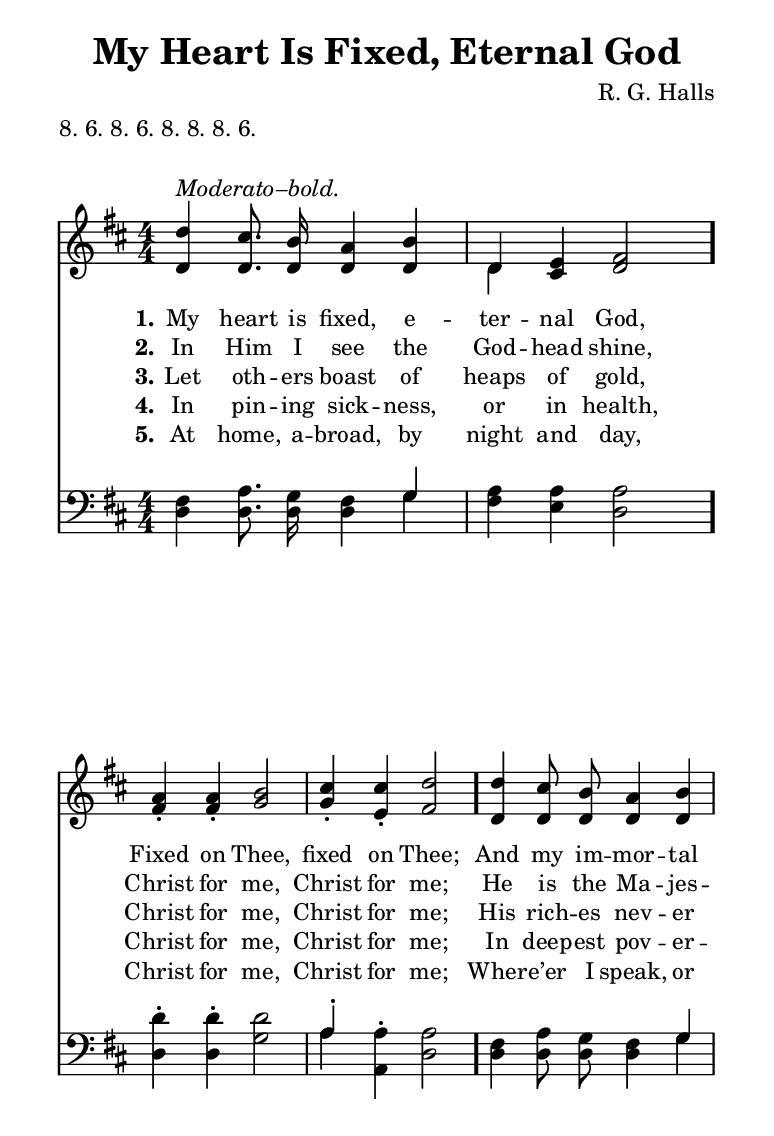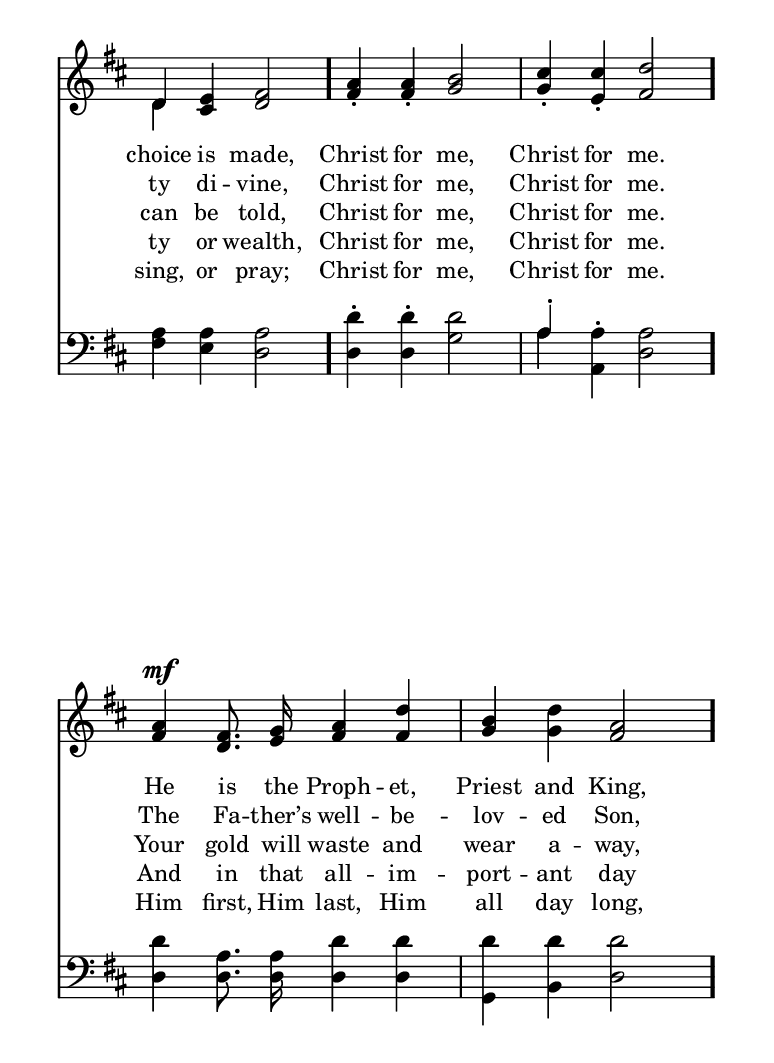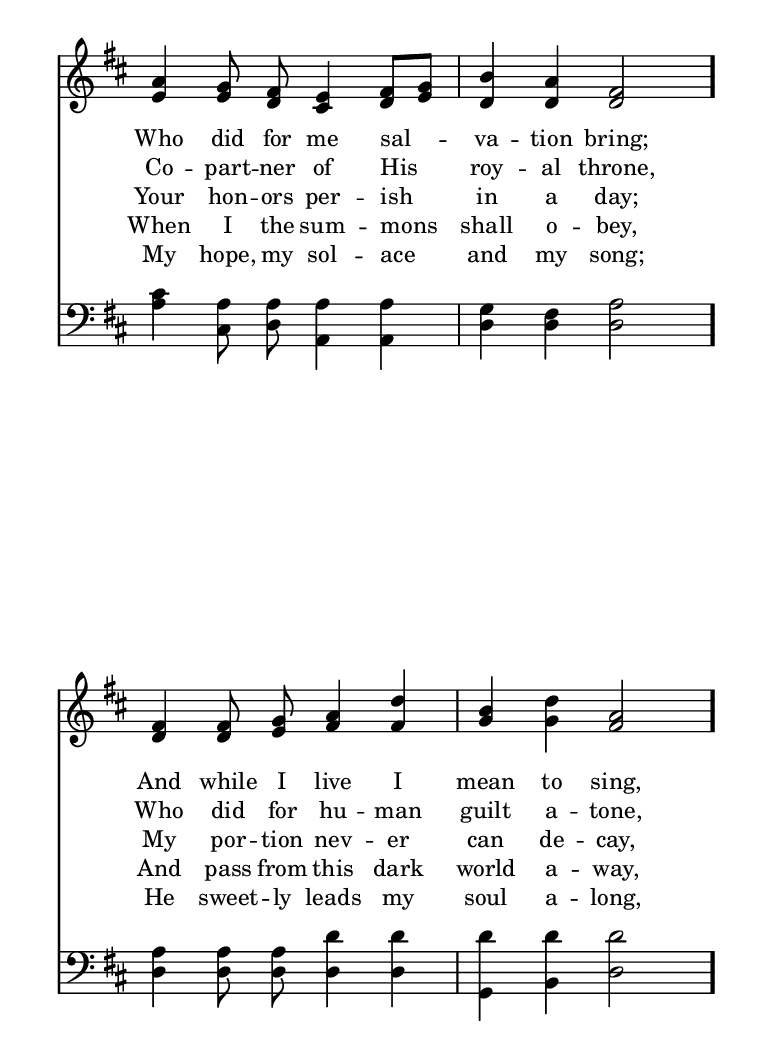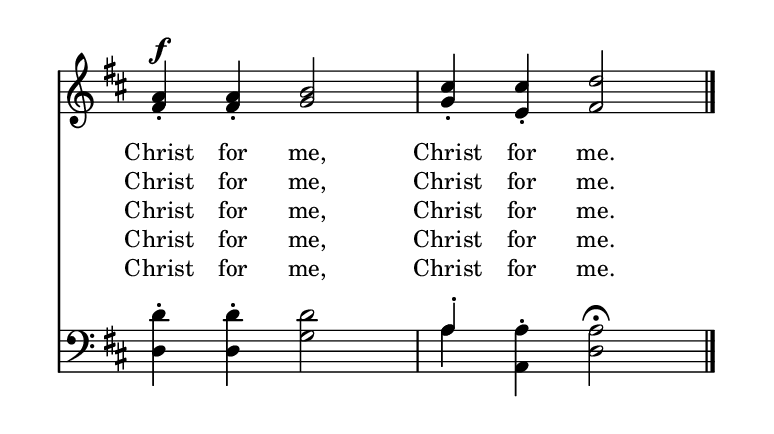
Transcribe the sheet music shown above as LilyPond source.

\include "common/global.ily"
\paper {
  \include "common/paper.ily"
}

\header{
  hymnnumber = "243"
  title = "My Heart Is Fixed, Eternal God"
  tunename = "Christ for Me"
  meter = "8. 6. 8. 6. 8. 8. 8. 6."
  poet = ""
  composer = "R. G. Halls"
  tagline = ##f
}

ta = { \tempo 4=80 }
tb = { \tempo 4=40 }

patternA = { \ta c4 c8. c16 c4 c | c c c2 }
patternB = { \ta c4 c4 c2 }
patternC = { \ta c4 c8 c c4 c | c4 c c2 }
patternD = { \ta c4 c8 c c4 c8[ c8] | c4 c c2 }
patternE = { \ta c4 c4 c2 | c4 c4 \tb c2\fermata }

global = {
  \include "common/overrides.ily"
  \override Staff.TimeSignature.style = #'numbered
  \time 4/4
  \override Score.MetronomeMark.transparent = ##t % hide all fermata changes too
  \ta
  \key d \major
  \autoBeamOff
}

notesSoprano = {
\global
\relative c'' {

  \changePitch \patternA { d^\markup{\italic{Moderato–bold.}} cis b a b | d, e fis }
  \changePitch \patternB { a a b | cis cis d }
  \changePitch \patternC { d cis b a b | d, e fis }
  \changePitch \patternB { a a b | cis cis d }

  \changePitch \patternA { a^\mf fis g a d | b d a }
  \changePitch \patternD { a g fis e fis g | b a fis }
  \changePitch \patternC { fis fis g a d | b d a }
  \changePitch \patternB { a^\f a b | cis cis d }

  \bar "|."

}
}

notesAlto = {
\global
\relative e' {

  \changePitch \patternA { d d d d d | d cis d }
  \changePitch \patternB { fis\staccato fis\staccato g | g\staccato e\staccato fis }
  \changePitch \patternC { d d d d d | d cis d }
  \changePitch \patternB { fis\staccato fis\staccato g | g\staccato e\staccato fis }

  \changePitch \patternA { fis d e fis fis | g g fis }
  \changePitch \patternD { e e d cis d e | d d d }
  \changePitch \patternC { d d e fis fis | g g fis }
  \changePitch \patternB { fis\staccato fis\staccato g | g\staccato e\staccato fis }

}
}

notesTenor = {
\global
\relative a {

  \changePitch \patternA { fis a g fis g | a a a }
  \changePitch \patternB { d\staccato d\staccato d | a\staccato a\staccato a }
  \changePitch \patternC { fis a g fis g | a a a }
  \changePitch \patternB { d\staccato d\staccato d | a\staccato a\staccato a }

  \changePitch \patternA { d a a d d | d d d }
  \changePitch \patternC { cis a a a a | g fis a }
  \changePitch \patternC { a a a d d | d d d }
  \changePitch \patternB { d\staccato d\staccato d | a\staccato a\staccato a }

}
}

notesBass = {
\global
\relative f {

  \changePitch \patternA { d d d d g | fis e d }
  \changePitch \patternB { d d g | a a, d }
  \changePitch \patternC { d d d d g | fis e d }
  \changePitch \patternB { d d g | a a, d }

  \changePitch \patternA { d d d d d | g, b d }
  \changePitch \patternC { a' cis, d a a | d d d }
  \changePitch \patternC { d d d d d | g, b d }
  \changePitch \patternE { d d g | a a, d }

}
}

wordsA = \lyricmode {
\set stanza = "1."

My heart is fixed, e -- ter -- nal God, \bar "."
Fixed on Thee, fixed on Thee; \bar "."
And my im -- mor -- tal choice is made, \bar "."
Christ for me, Christ for me. \bar "."
He is the Proph -- et, Priest and King, \bar "."
Who did for me sal -- va -- tion bring; \bar "."
And while I live I mean to sing, \bar "."
Christ for me, Christ for me. \bar "."

}

wordsB = \lyricmode {
\set stanza = "2."

In Him I see the God -- head shine,
Christ for me, Christ for me;
He is the Ma -- jes -- ty di -- vine,
Christ for me, Christ for me.
The Fa -- ther’s well -- be -- lov -- ed Son,
Co -- part -- ner of His roy -- al throne,
Who did for hu -- man guilt a -- tone,
Christ for me, Christ for me.

}

wordsC = \lyricmode {
\set stanza = "3."

Let oth -- ers boast of heaps of gold,
Christ for me, Christ for me;
His rich -- es nev -- er can be told,
Christ for me, Christ for me.
Your gold will waste and wear a -- way,
Your hon -- ors per -- ish in a day;
My por -- tion nev -- er can de -- cay,
Christ for me, Christ for me.

}

wordsD = \lyricmode {
\set stanza = "4."

In pin -- ing sick -- ness, or in health,
Christ for me, Christ for me;
In deep -- est pov -- er -- ty or wealth,
Christ for me, Christ for me.
And in that all -- im -- port -- ant day
When I the sum -- mons shall o -- bey,
And pass from this dark world a -- way,
Christ for me, Christ for me.

}

wordsE = \lyricmode {
\set stanza = "5."

At home, a -- broad, by night and day,
Christ for me, Christ for me;
Wher -- e’er I speak, or sing, or pray;
Christ for me, Christ for me.
Him first, Him last, Him all day long,
My hope, my sol -- ace and my song;
He sweet -- ly leads my soul a -- long,
Christ for me, Christ for me.

}

\score {
  \context ChoirStaff <<
    \context Staff = upper <<
      \set Staff.autoBeaming = ##f
      \set ChoirStaff.systemStartDelimiter = #'SystemStartBar
      \set ChoirStaff.printPartCombineTexts = ##f
      \partcombine #'(2 . 11) \notesSoprano \notesAlto
      \context NullVoice = sopranos { \voiceOne << \notesSoprano >> }
      \context Lyrics = one   \lyricsto sopranos \wordsA
      \context Lyrics = two   \lyricsto sopranos \wordsB
      \context Lyrics = three \lyricsto sopranos \wordsC
      \context Lyrics = four  \lyricsto sopranos \wordsD
      \context Lyrics = five  \lyricsto sopranos \wordsE
    >>
    \context Staff = men <<
      \set Staff.autoBeaming = ##f
      \clef bass
      \set ChoirStaff.printPartCombineTexts = ##f
      \partcombine #'(2 . 11) \notesTenor \notesBass
    >>
  >>
  \layout {
    \include "common/layout.ily"
  }
  #(cond ((ly:get-option 'eog-midi-permitted) #{ \midi{
    \include "common/midi.ily"
  } #}))
}

\version "2.19.49"  % necessary for upgrading to future LilyPond versions.

% vi:set et ts=2 sw=2 ai nocindent syntax=lilypond:
